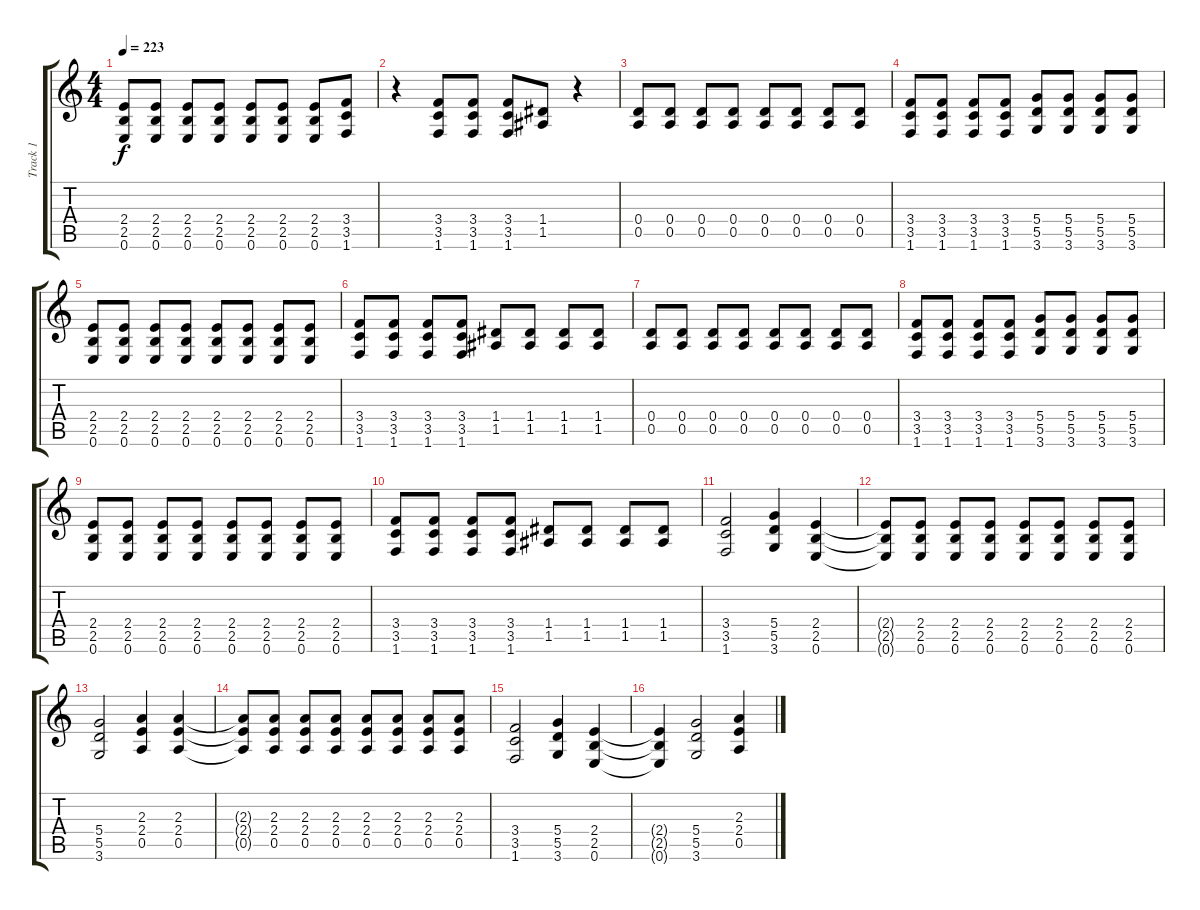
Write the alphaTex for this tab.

\track ("Track 1" "Track 1") {instrument overdrivenguitar}
\staff {score tabs}
\tuning (E4 B3 G3 D3 A2 E2) {hide}
\ts (4 4)
\tempo 223
\clef g2
\ks c
(2.4 2.5 0.6).8{dy f} (2.4 2.5 0.6).8 (2.4 2.5 0.6).8 (2.4 2.5 0.6).8 (2.4 2.5 0.6).8 (2.4 2.5 0.6).8 (2.4 2.5 0.6).8 (3.4 3.5 1.6).8 |
r.4 (3.4 3.5 1.6).8 (3.4 3.5 1.6).8 (3.4 3.5 1.6).8 (1.4 1.5).8 r.4 |
(0.4 0.5).8 (0.4 0.5).8 (0.4 0.5).8 (0.4 0.5).8 (0.4 0.5).8 (0.4 0.5).8 (0.4 0.5).8 (0.4 0.5).8 |
(3.4 3.5 1.6).8 (3.4 3.5 1.6).8 (3.4 3.5 1.6).8 (3.4 3.5 1.6).8 (5.4 5.5 3.6).8 (5.4 5.5 3.6).8 (5.4 5.5 3.6).8 (5.4 5.5 3.6).8 |
(2.4 2.5 0.6).8 (2.4 2.5 0.6).8 (2.4 2.5 0.6).8 (2.4 2.5 0.6).8 (2.4 2.5 0.6).8 (2.4 2.5 0.6).8 (2.4 2.5 0.6).8 (2.4 2.5 0.6).8 |
(3.4 3.5 1.6).8 (3.4 3.5 1.6).8 (3.4 3.5 1.6).8 (3.4 3.5 1.6).8 (1.4 1.5).8 (1.4 1.5).8 (1.4 1.5).8 (1.4 1.5).8 |
(0.4 0.5).8 (0.4 0.5).8 (0.4 0.5).8 (0.4 0.5).8 (0.4 0.5).8 (0.4 0.5).8 (0.4 0.5).8 (0.4 0.5).8 |
(3.4 3.5 1.6).8 (3.4 3.5 1.6).8 (3.4 3.5 1.6).8 (3.4 3.5 1.6).8 (5.4 5.5 3.6).8 (5.4 5.5 3.6).8 (5.4 5.5 3.6).8 (5.4 5.5 3.6).8 |
(2.4 2.5 0.6).8 (2.4 2.5 0.6).8 (2.4 2.5 0.6).8 (2.4 2.5 0.6).8 (2.4 2.5 0.6).8 (2.4 2.5 0.6).8 (2.4 2.5 0.6).8 (2.4 2.5 0.6).8 |
(3.4 3.5 1.6).8 (3.4 3.5 1.6).8 (3.4 3.5 1.6).8 (3.4 3.5 1.6).8 (1.4 1.5).8 (1.4 1.5).8 (1.4 1.5).8 (1.4 1.5).8 |
(3.4 3.5 1.6).2 (5.4 5.5 3.6).4 (2.4 2.5 0.6).4 |
(2.4{t} 2.5{t} 0.6{t}).8 (2.4 2.5 0.6).8 (2.4 2.5 0.6).8 (2.4 2.5 0.6).8 (2.4 2.5 0.6).8 (2.4 2.5 0.6).8 (2.4 2.5 0.6).8 (2.4 2.5 0.6).8 |
(5.4 5.5 3.6).2 (2.3 2.4 0.5).4 (2.3 2.4 0.5).4 |
(2.3{t} 2.4{t} 0.5{t}).8 (2.3 2.4 0.5).8 (2.3 2.4 0.5).8 (2.3 2.4 0.5).8 (2.3 2.4 0.5).8 (2.3 2.4 0.5).8 (2.3 2.4 0.5).8 (2.3 2.4 0.5).8 |
(3.4 3.5 1.6).2 (5.4 5.5 3.6).4 (2.4 2.5 0.6).4 |
(2.4{t} 2.5{t} 0.6{t}).4 (5.4 5.5 3.6).2 (2.3 2.4 0.5).4
